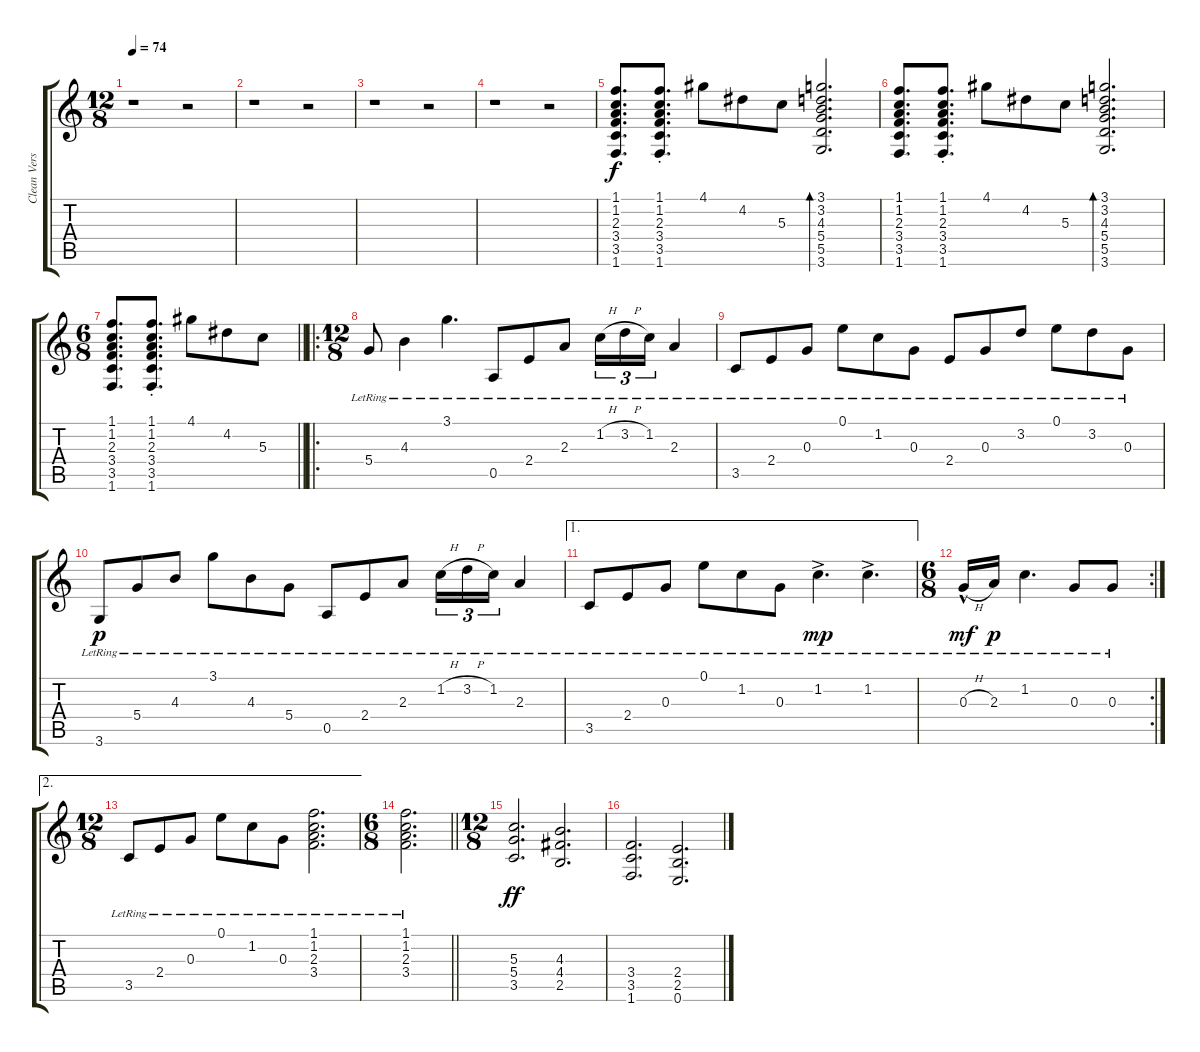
\track ("Clean Verse" "Clean Vers") {instrument electricguitarclean}
\staff {score tabs}
\tuning (E4 B3 G3 D3 A2 E2) {hide}
\ts (12 8)
\tempo 74
\clef g2
\ks c
r.1{dy f instrument electricguitarclean} r.2 |
r.1 r.2 |
r.1 r.2 |
r.1 r.2 |
(1.1 1.2 2.3 3.4 3.5 1.6).8{d} (1.1{st} 1.2{st} 2.3{st} 3.4{st} 3.5{st} 1.6{st}).8{d} 4.1.8 4.2.8 5.3.8 (3.1 3.2 4.3 5.4 5.5 3.6).2{d bd 30} |
(1.1 1.2 2.3 3.4 3.5 1.6).8{d} (1.1{st} 1.2{st} 2.3{st} 3.4{st} 3.5{st} 1.6{st}).8{d} 4.1.8 4.2.8 5.3.8 (3.1 3.2 4.3 5.4 5.5 3.6).2{d bd 30} |
\ts (6 8)
\barLineRight lightlight
(1.1 1.2 2.3 3.4 3.5 1.6).8{d} (1.1{st} 1.2{st} 2.3{st} 3.4{st} 3.5{st} 1.6{st}).8{d} 4.1.8 4.2.8 5.3.8 |
\ro
\ts (12 8)
5.4{lr}.8 4.3{lr}.4 3.1{lr}.4{d} 0.5{lr}.8 2.4{lr}.8 2.3{lr}.8 1.2{h lr}.16{tu (3 2)} 3.2{h lr}.16{tu (3 2)} 1.2{lr}.16{tu (3 2)} 2.3{lr}.4 |
3.5{lr}.8 2.4{lr}.8 0.3{lr}.8 0.1{lr}.8 1.2{lr}.8 0.3{lr}.8 2.4{lr}.8 0.3{lr}.8 3.2{lr}.8 0.1{lr}.8 3.2{lr}.8 0.3{lr}.8 |
3.6{lr}.8{dy p} 5.4{lr}.8 4.3{lr}.8 3.1{lr}.8 4.3{lr}.8 5.4{lr}.8 0.5{lr}.8 2.4{lr}.8 2.3{lr}.8 1.2{h lr}.16{tu (3 2)} 3.2{h lr}.16{tu (3 2)} 1.2{lr}.16{tu (3 2)} 2.3{lr}.4 |
\ae 1
3.5{lr}.8 2.4{lr}.8 0.3{lr}.8 0.1{lr}.8 1.2{lr}.8 0.3{lr}.8 1.2{ac lr}.4{d dy mp} 1.2{ac lr}.4{d} |
\rc 2
\ts (6 8)
0.3{h hac lr}.16{dy mf} 2.3{lr}.16{dy p} 1.2{lr}.4{d} 0.3{lr}.8 0.3{lr}.8 |
\ae 2
\ts (12 8)
3.5{lr}.8 2.4{lr}.8 0.3{lr}.8 0.1{lr}.8 1.2{lr}.8 0.3{lr}.8 (1.1{lr} 1.2{lr} 2.3{lr} 3.4{lr}).2{d} |
\ts (6 8)
\barLineRight lightlight
(1.1{lr} 1.2{lr} 2.3{lr} 3.4{lr}).2{d} |
\ts (12 8)
(5.3 5.4 3.5).2{d dy ff} (4.3 4.4 2.5).2{d} |
(3.4 3.5 1.6).2{d} (2.4 2.5 0.6).2{d}
